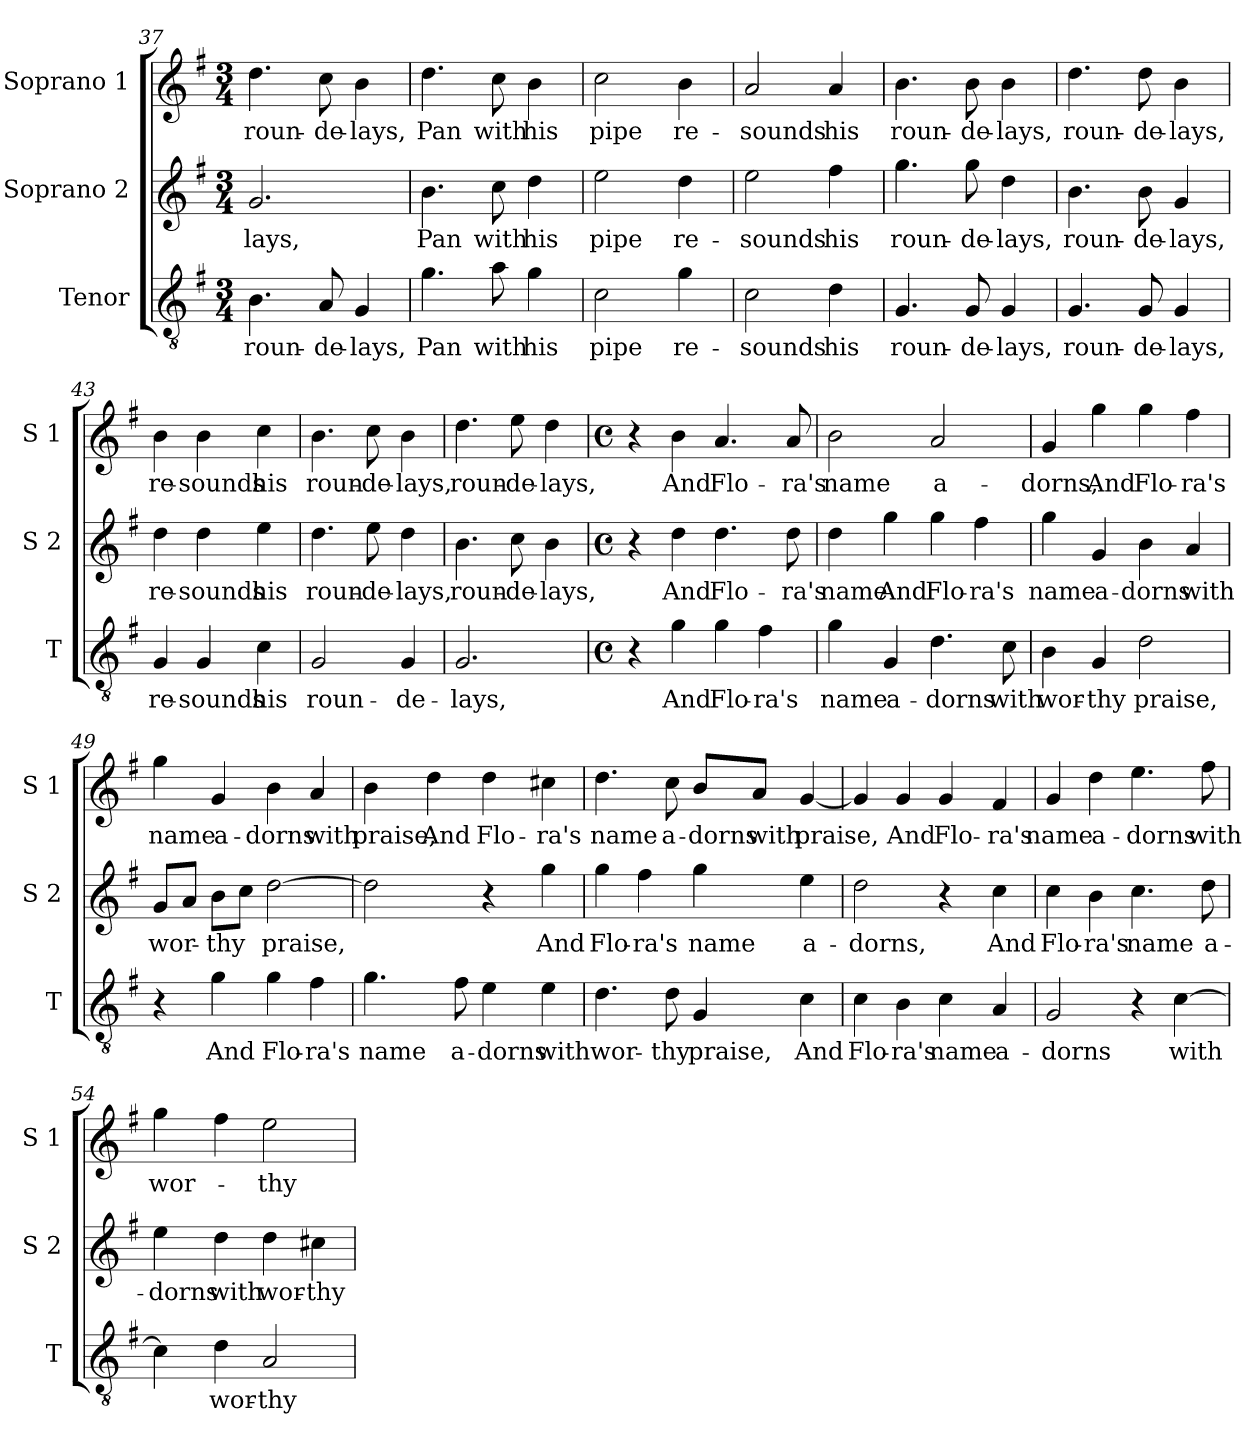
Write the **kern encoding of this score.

**kern	**text	**kern	**text	**kern	**text
*part3	*part3	*part2	*part2	*part1	*part1
*staff3	*staff3	*staff2	*staff2	*staff1	*staff1
*I"Tenor	*	*I"Soprano 2	*	*I"Soprano 1	*
*I'T	*	*I'S 2	*	*I'S 1	*
*clefGv2	*	*clefG2	*	*clefG2	*
*k[f#]	*	*k[f#]	*	*k[f#]	*
*G:	*	*G:	*	*G:	*
*M3/4	*	*M3/4	*	*M3/4	*
=37	=37	=37	=37	=37	=37
!	!LO:LY:b	!	!LO:LY:b	!	!LO:LY:b
4.B\	roun-	2.g/	-lays,	4.dd\	roun-
!	!LO:LY:b	!	!	!	!LO:LY:b
8A/	-de-	.	.	8cc\	-de-
!	!LO:LY:b	!	!	!	!LO:LY:b
4G/	-lays,	.	.	4b\	-lays,
=38	=38	=38	=38	=38	=38
!	!LO:LY:b	!	!LO:LY:b	!	!LO:LY:b
4.g\	Pan	4.b\	Pan	4.dd\	Pan
!	!LO:LY:b	!	!LO:LY:b	!	!LO:LY:b
8a\	with	8cc\	with	8cc\	with
!	!LO:LY:b	!	!LO:LY:b	!	!LO:LY:b
4g\	his	4dd\	his	4b\	his
=39	=39	=39	=39	=39	=39
!	!LO:LY:b	!	!LO:LY:b	!	!LO:LY:b
2c\	pipe	2ee\	pipe	2cc\	pipe
!	!LO:LY:b	!	!LO:LY:b	!	!LO:LY:b
4g\	re-	4dd\	re-	4b\	re-
=40	=40	=40	=40	=40	=40
!	!LO:LY:b	!	!LO:LY:b	!	!LO:LY:b
2c\	-sounds	2ee\	-sounds	2a/	-sounds
!	!LO:LY:b	!	!LO:LY:b	!	!LO:LY:b
4d\	his	4ff#\	his	4a/	his
=41	=41	=41	=41	=41	=41
!	!LO:LY:b	!	!LO:LY:b	!	!LO:LY:b
4.G/	roun-	4.gg\	roun-	4.b\	roun-
!	!LO:LY:b	!	!LO:LY:b	!	!LO:LY:b
8G/	-de-	8gg\	-de-	8b\	-de-
!	!LO:LY:b	!	!LO:LY:b	!	!LO:LY:b
4G/	-lays,	4dd\	-lays,	4b\	-lays,
=42	=42	=42	=42	=42	=42
!	!LO:LY:b	!	!LO:LY:b	!	!LO:LY:b
4.G/	roun-	4.b\	roun-	4.dd\	roun-
!	!LO:LY:b	!	!LO:LY:b	!	!LO:LY:b
8G/	-de-	8b\	-de-	8dd\	-de-
!	!LO:LY:b	!	!LO:LY:b	!	!LO:LY:b
4G/	-lays,	4g/	-lays,	4b\	-lays,
!!LO:LB:g=z
=43	=43	=43	=43	=43	=43
!	!LO:LY:b	!	!LO:LY:b	!	!LO:LY:b
4G/	re-	4dd\	re-	4b\	re-
!	!LO:LY:b	!	!LO:LY:b	!	!LO:LY:b
4G/	-sounds	4dd\	-sounds	4b\	-sounds
!	!LO:LY:b	!	!LO:LY:b	!	!LO:LY:b
4c\	his	4ee\	his	4cc\	his
=44	=44	=44	=44	=44	=44
!	!LO:LY:b	!	!LO:LY:b	!	!LO:LY:b
2G/	roun-	4.dd\	roun-	4.b\	roun-
!	!	!	!LO:LY:b	!	!LO:LY:b
.	.	8ee\	-de-	8cc\	-de-
!	!LO:LY:b	!	!LO:LY:b	!	!LO:LY:b
4G/	-de-	4dd\	-lays,	4b\	-lays,
=45	=45	=45	=45	=45	=45
!	!LO:LY:b	!	!LO:LY:b	!	!LO:LY:b
2.G/	-lays,	4.b\	roun-	4.dd\	roun-
!	!	!	!LO:LY:b	!	!LO:LY:b
.	.	8cc\	-de-	8ee\	-de-
!	!	!	!LO:LY:b	!	!LO:LY:b
.	.	4b\	-lays,	4dd\	-lays,
=46	=46	=46	=46	=46	=46
*M4/4	*	*M4/4	*	*M4/4	*
*met(c)	*	*met(c)	*	*met(c)	*
4r	.	4r	.	4r	.
!	!LO:LY:b	!	!LO:LY:b	!	!LO:LY:b
4g\	And	4dd\	And	4b\	And
!	!LO:LY:b	!	!LO:LY:b	!	!LO:LY:b
4g\	Flo-	4.dd\	Flo-	4.a/	Flo-
!	!LO:LY:b	!	!	!	!
4f#\	-ra's	.	.	.	.
!	!	!	!LO:LY:b	!	!LO:LY:b
.	.	8dd\	-ra's	8a/	-ra's
=47	=47	=47	=47	=47	=47
!	!LO:LY:b	!	!LO:LY:b	!	!LO:LY:b
4g\	name	4dd\	name	2b\	name
!	!LO:LY:b	!	!LO:LY:b	!	!
4G/	a-	4gg\	And	.	.
!	!LO:LY:b	!	!LO:LY:b	!	!LO:LY:b
4.d\	-dorns	4gg\	Flo-	2a/	a-
!	!	!	!LO:LY:b	!	!
.	.	4ff#\	-ra's	.	.
!	!LO:LY:b	!	!	!	!
8c\	with	.	.	.	.
=48	=48	=48	=48	=48	=48
!	!LO:LY:b	!	!LO:LY:b	!	!LO:LY:b
4B\	wor-	4gg\	name	4g/	-dorns,
!	!LO:LY:b	!	!LO:LY:b	!	!LO:LY:b
4G/	-thy	4g/	a-	4gg\	And
!	!LO:LY:b	!	!LO:LY:b	!	!LO:LY:b
2d\	praise,	4b\	-dorns	4gg\	Flo-
!	!	!	!LO:LY:b	!	!LO:LY:b
.	.	4a/	with	4ff#\	-ra's
!!LO:PB:g=z
=49	=49	=49	=49	=49	=49
!	!	!	!LO:LY:b	!	!LO:LY:b
4r	.	8g/L	wor-	4gg\	name
.	.	8a/J	.	.	.
!	!LO:LY:b	!	!LO:LY:b	!	!LO:LY:b
4g\	And	8b\L	-thy	4g/	a-
.	.	8cc\J	.	.	.
!	!LO:LY:b	!	!LO:LY:b	!	!LO:LY:b
4g\	Flo-	[2dd\	praise,	4b\	-dorns
!	!LO:LY:b	!	!	!	!LO:LY:b
4f#\	-ra's	.	.	4a/	with
=50	=50	=50	=50	=50	=50
!	!LO:LY:b	!	!	!	!LO:LY:b
4.g\	name	2dd\]	.	4b\	praise,
!	!	!	!	!	!LO:LY:b
.	.	.	.	4dd\	And
!	!LO:LY:b	!	!	!	!
8f#\	a-	.	.	.	.
!	!LO:LY:b	!	!	!	!LO:LY:b
4e\	-dorns	4r	.	4dd\	Flo-
!	!LO:LY:b	!	!LO:LY:b	!	!LO:LY:b
4e\	with	4gg\	And	4cc#X\	-ra's
=51	=51	=51	=51	=51	=51
!	!LO:LY:b	!	!LO:LY:b	!	!LO:LY:b
4.d\	wor-	4gg\	Flo-	4.dd\	name
!	!	!	!LO:LY:b	!	!
.	.	4ff#\	-ra's	.	.
!	!LO:LY:b	!	!	!	!LO:LY:b
8d\	-thy	.	.	8cc\	a-
!	!LO:LY:b	!	!LO:LY:b	!	!LO:LY:b
4G/	praise,	4gg\	name	8b/L	-dorns
!	!	!	!	!	!LO:LY:b
.	.	.	.	8a/J	with
!	!LO:LY:b	!	!LO:LY:b	!	!LO:LY:b
4c\	And	4ee\	a-	[4g/	praise,
=52	=52	=52	=52	=52	=52
!	!LO:LY:b	!	!LO:LY:b	!	!
4c\	Flo-	2dd\	-dorns,	4g/]	.
!	!LO:LY:b	!	!	!	!LO:LY:b
4B\	-ra's	.	.	4g/	And
!	!LO:LY:b	!	!	!	!LO:LY:b
4c\	name	4r	.	4g/	Flo-
!	!LO:LY:b	!	!LO:LY:b	!	!LO:LY:b
4A/	a-	4cc\	And	4f#/	-ra's
=53	=53	=53	=53	=53	=53
!	!LO:LY:b	!	!LO:LY:b	!	!LO:LY:b
2G/	-dorns	4cc\	Flo-	4g/	name
!	!	!	!LO:LY:b	!	!LO:LY:b
.	.	4b\	-ra's	4dd\	a-
!	!	!	!LO:LY:b	!	!LO:LY:b
4r	.	4.cc\	name	4.ee\	-dorns
!	!LO:LY:b	!	!	!	!
[4c\	with	.	.	.	.
!	!	!	!LO:LY:b	!	!LO:LY:b
.	.	8dd\	a-	8ff#\	with
!!LO:LB:g=z
=54	=54	=54	=54	=54	=54
!	!	!	!LO:LY:b	!	!LO:LY:b
4c\]	.	4ee\	-dorns	4gg\	wor-
!	!LO:LY:b	!	!LO:LY:b	!	!
4d\	wor-	4dd\	with	4ff#\	.
!	!LO:LY:b	!	!LO:LY:b	!	!LO:LY:b
2A/	-thy	4dd\	wor-	2ee\	-thy
!	!	!	!LO:LY:b	!	!
.	.	4cc#X\	-thy	.	.
=	=	=	=	=	=
*-	*-	*-	*-	*-	*-
